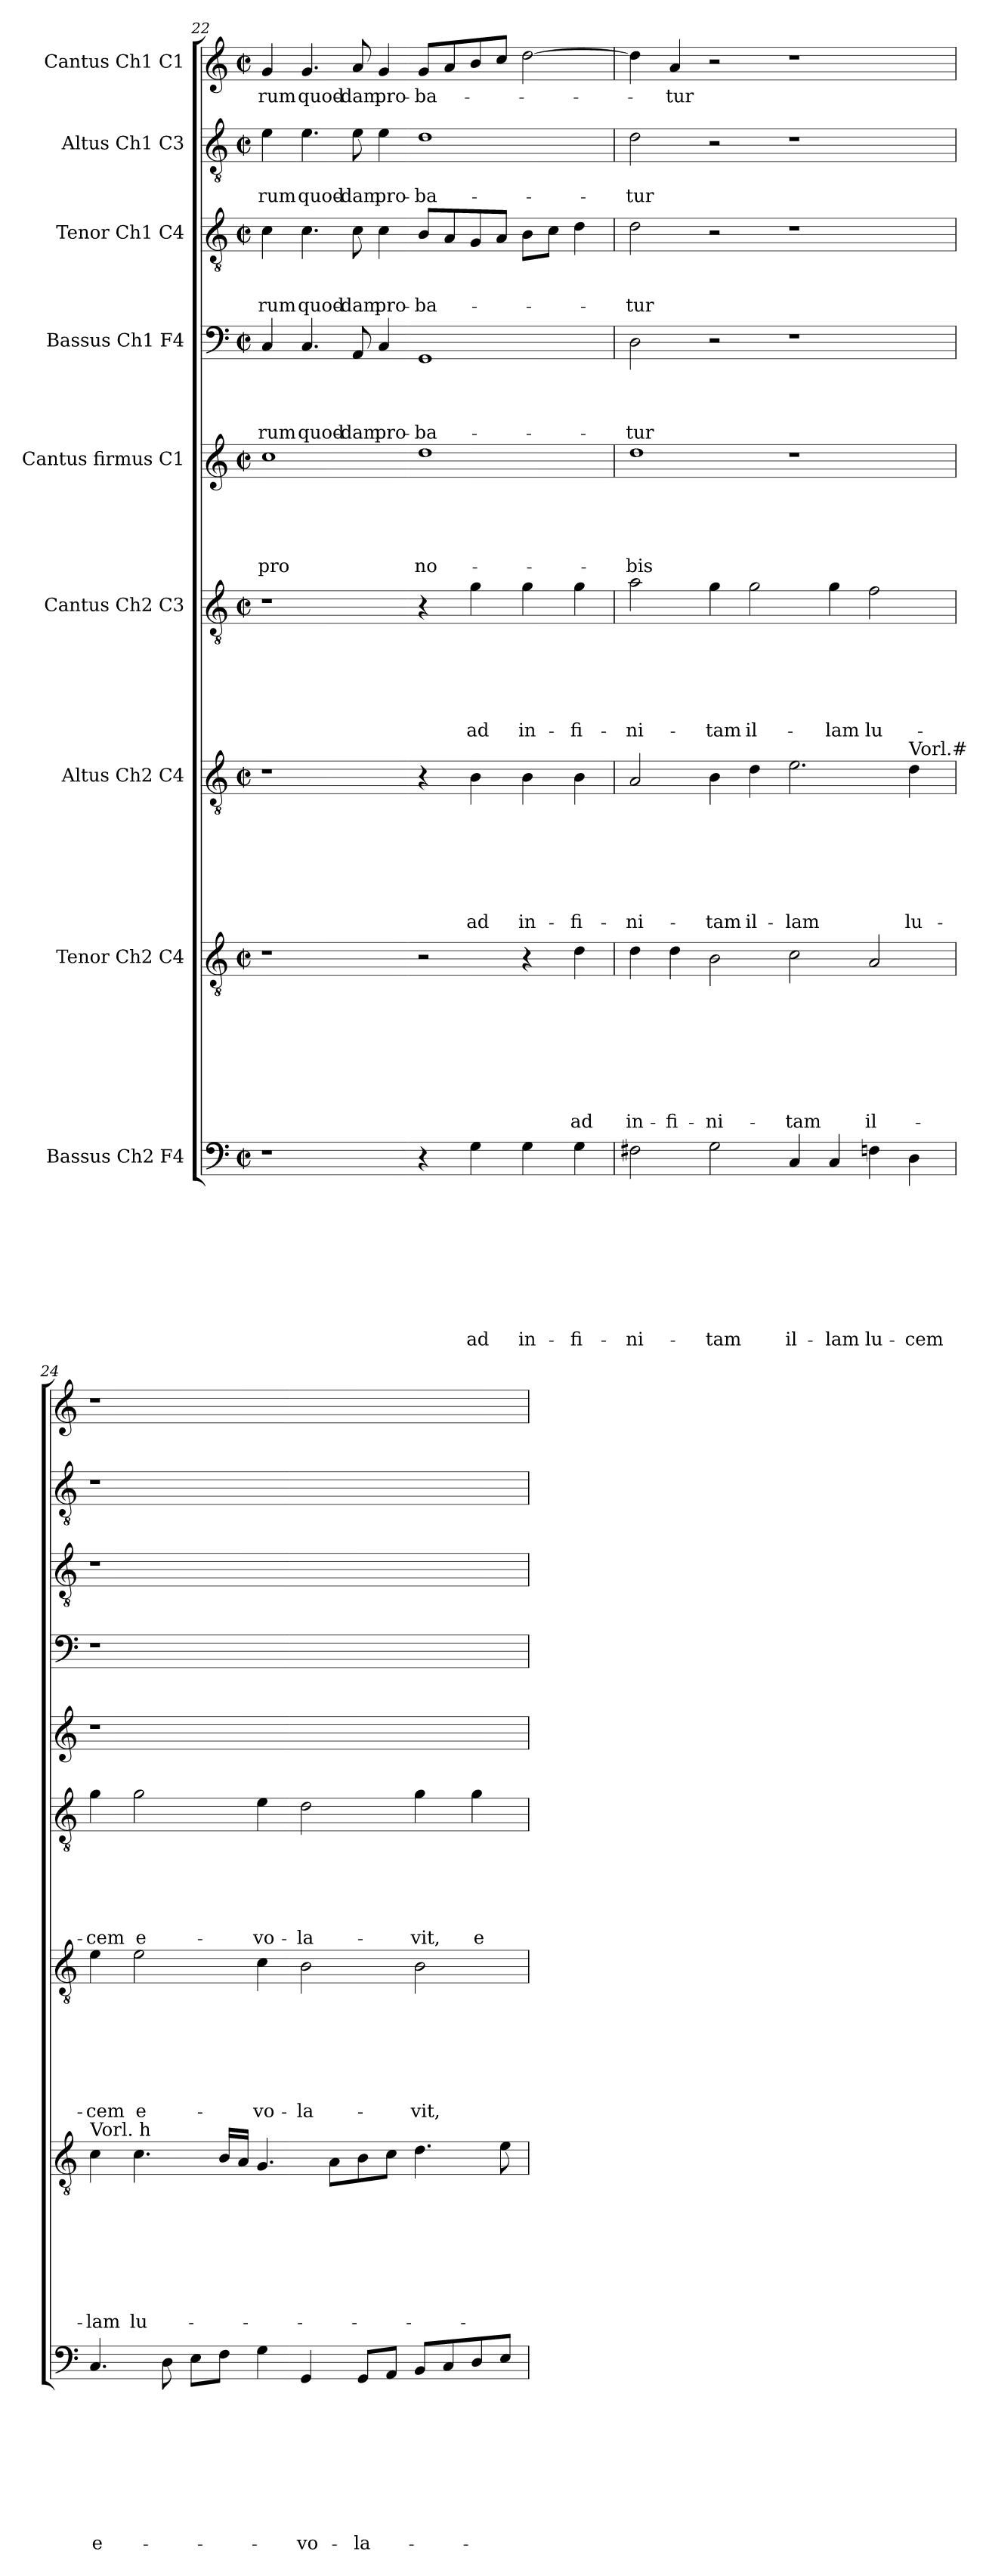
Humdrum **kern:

**kern	**text	**text	**text	**text	**text	**text	**text	**text	**text	**kern	**text	**text	**text	**text	**text	**text	**text	**text	**kern	**text	**text	**text	**text	**text	**text	**text	**kern	**text	**text	**text	**text	**text	**text	**kern	**text	**text	**text	**text	**text	**kern	**text	**text	**text	**text	**kern	**text	**text	**text	**kern	**text	**text	**kern	**text
*part9	*part9	*part9	*part9	*part9	*part9	*part9	*part9	*part9	*part9	*part8	*part8	*part8	*part8	*part8	*part8	*part8	*part8	*part8	*part7	*part7	*part7	*part7	*part7	*part7	*part7	*part7	*part6	*part6	*part6	*part6	*part6	*part6	*part6	*part5	*part5	*part5	*part5	*part5	*part5	*part4	*part4	*part4	*part4	*part4	*part3	*part3	*part3	*part3	*part2	*part2	*part2	*part1	*part1
*staff9	*staff9	*staff9	*staff9	*staff9	*staff9	*staff9	*staff9	*staff9	*staff9	*staff8	*staff8	*staff8	*staff8	*staff8	*staff8	*staff8	*staff8	*staff8	*staff7	*staff7	*staff7	*staff7	*staff7	*staff7	*staff7	*staff7	*staff6	*staff6	*staff6	*staff6	*staff6	*staff6	*staff6	*staff5	*staff5	*staff5	*staff5	*staff5	*staff5	*staff4	*staff4	*staff4	*staff4	*staff4	*staff3	*staff3	*staff3	*staff3	*staff2	*staff2	*staff2	*staff1	*staff1
*I"Bassus Ch2 F4	*	*	*	*	*	*	*	*	*	*I"Tenor Ch2 C4	*	*	*	*	*	*	*	*	*I"Altus Ch2 C4	*	*	*	*	*	*	*	*I"Cantus Ch2 C3	*	*	*	*	*	*	*I"Cantus  firmus C1	*	*	*	*	*	*I"Bassus Ch1 F4	*	*	*	*	*I"Tenor Ch1 C4	*	*	*	*I"Altus Ch1 C3	*	*	*I"Cantus Ch1 C1	*
*clefF4	*	*	*	*	*	*	*	*	*	*clefGv2	*	*	*	*	*	*	*	*	*clefGv2	*	*	*	*	*	*	*	*clefGv2	*	*	*	*	*	*	*clefG2	*	*	*	*	*	*clefF4	*	*	*	*	*clefGv2	*	*	*	*clefGv2	*	*	*clefG2	*
*k[]	*	*	*	*	*	*	*	*	*	*k[]	*	*	*	*	*	*	*	*	*k[]	*	*	*	*	*	*	*	*k[]	*	*	*	*	*	*	*k[]	*	*	*	*	*	*k[]	*	*	*	*	*k[]	*	*	*	*k[]	*	*	*k[]	*
*C:	*	*	*	*	*	*	*	*	*	*C:	*	*	*	*	*	*	*	*	*C:	*	*	*	*	*	*	*	*C:	*	*	*	*	*	*	*C:	*	*	*	*	*	*C:	*	*	*	*	*C:	*	*	*	*C:	*	*	*C:	*
*M2/2	*	*	*	*	*	*	*	*	*	*M2/2	*	*	*	*	*	*	*	*	*M2/2	*	*	*	*	*	*	*	*M2/2	*	*	*	*	*	*	*M2/2	*	*	*	*	*	*M2/2	*	*	*	*	*M2/2	*	*	*	*M2/2	*	*	*M2/2	*
*met(c|)	*	*	*	*	*	*	*	*	*	*met(c|)	*	*	*	*	*	*	*	*	*met(c|)	*	*	*	*	*	*	*	*met(c|)	*	*	*	*	*	*	*met(c|)	*	*	*	*	*	*met(c|)	*	*	*	*	*met(c|)	*	*	*	*met(c|)	*	*	*met(c|)	*
=22	=22	=22	=22	=22	=22	=22	=22	=22	=22	=22	=22	=22	=22	=22	=22	=22	=22	=22	=22	=22	=22	=22	=22	=22	=22	=22	=22	=22	=22	=22	=22	=22	=22	=22	=22	=22	=22	=22	=22	=22	=22	=22	=22	=22	=22	=22	=22	=22	=22	=22	=22	=22	=22
1r	.	.	.	.	.	.	.	.	.	1r	.	.	.	.	.	.	.	.	1r	.	.	.	.	.	.	.	1r	.	.	.	.	.	.	1cc	.	.	.	.	pro	4C/	.	.	.	-rum	4c\	.	.	-rum	4e\	.	-rum	4g/	-rum
.	.	.	.	.	.	.	.	.	.	.	.	.	.	.	.	.	.	.	.	.	.	.	.	.	.	.	.	.	.	.	.	.	.	.	.	.	.	.	.	4.C/	.	.	.	quod-	4.c\	.	.	quod-	4.e\	.	quod-	4.g/	quod-
.	.	.	.	.	.	.	.	.	.	.	.	.	.	.	.	.	.	.	.	.	.	.	.	.	.	.	.	.	.	.	.	.	.	.	.	.	.	.	.	8AA/	.	.	.	-dam	8c\	.	.	-dam	8e\	.	-dam	8a/	-dam
.	.	.	.	.	.	.	.	.	.	.	.	.	.	.	.	.	.	.	.	.	.	.	.	.	.	.	.	.	.	.	.	.	.	.	.	.	.	.	.	4C/	.	.	.	pro-	4c\	.	.	pro-	4e\	.	pro-	4g/	pro-
4r	.	.	.	.	.	.	.	.	.	2r	.	.	.	.	.	.	.	.	4r	.	.	.	.	.	.	.	4r	.	.	.	.	.	.	1dd	.	.	.	.	no-	1GG	.	.	.	-ba-	8B/L	.	.	-ba-	1d	.	-ba-	8g/L	-ba-
.	.	.	.	.	.	.	.	.	.	.	.	.	.	.	.	.	.	.	.	.	.	.	.	.	.	.	.	.	.	.	.	.	.	.	.	.	.	.	.	.	.	.	.	.	8A/	.	.	.	.	.	.	8a/	.
4G\	.	.	.	.	.	.	.	.	ad	.	.	.	.	.	.	.	.	.	4B\	.	.	.	.	.	.	ad	4g\	.	.	.	.	.	ad	.	.	.	.	.	.	.	.	.	.	.	8G/	.	.	.	.	.	.	8b/	.
.	.	.	.	.	.	.	.	.	.	.	.	.	.	.	.	.	.	.	.	.	.	.	.	.	.	.	.	.	.	.	.	.	.	.	.	.	.	.	.	.	.	.	.	.	8A/J	.	.	.	.	.	.	8cc/J	.
4G\	.	.	.	.	.	.	.	.	in-	4r	.	.	.	.	.	.	.	.	4B\	.	.	.	.	.	.	in-	4g\	.	.	.	.	.	in-	.	.	.	.	.	.	.	.	.	.	.	8B\L	.	.	.	.	.	.	[2dd\	.
.	.	.	.	.	.	.	.	.	.	.	.	.	.	.	.	.	.	.	.	.	.	.	.	.	.	.	.	.	.	.	.	.	.	.	.	.	.	.	.	.	.	.	.	.	8c\J	.	.	.	.	.	.	.	.
4G\	.	.	.	.	.	.	.	.	-fi-	4d\	.	.	.	.	.	.	.	ad	4B\	.	.	.	.	.	.	-fi-	4g\	.	.	.	.	.	-fi-	.	.	.	.	.	.	.	.	.	.	.	4d\	.	.	.	.	.	.	.	.
=23	=23	=23	=23	=23	=23	=23	=23	=23	=23	=23	=23	=23	=23	=23	=23	=23	=23	=23	=23	=23	=23	=23	=23	=23	=23	=23	=23	=23	=23	=23	=23	=23	=23	=23	=23	=23	=23	=23	=23	=23	=23	=23	=23	=23	=23	=23	=23	=23	=23	=23	=23	=23	=23
2F#X\	.	.	.	.	.	.	.	.	-ni-	4d\	.	.	.	.	.	.	.	in-	2A/	.	.	.	.	.	.	-ni-	2a\	.	.	.	.	.	-ni-	1dd	.	.	.	.	-bis	2D\	.	.	.	-tur	2d\	.	.	-tur	2d\	.	-tur	4dd\]	.
.	.	.	.	.	.	.	.	.	.	4d\	.	.	.	.	.	.	.	-fi-	.	.	.	.	.	.	.	.	.	.	.	.	.	.	.	.	.	.	.	.	.	.	.	.	.	.	.	.	.	.	.	.	.	4a/	-tur
2G\	.	.	.	.	.	.	.	.	-tam	2B\	.	.	.	.	.	.	.	-ni-	4B\	.	.	.	.	.	.	-tam	4g\	.	.	.	.	.	-tam	.	.	.	.	.	.	2r	.	.	.	.	2r	.	.	.	2r	.	.	2r	.
.	.	.	.	.	.	.	.	.	.	.	.	.	.	.	.	.	.	.	4d\	.	.	.	.	.	.	il-	2g\	.	.	.	.	.	il-	.	.	.	.	.	.	.	.	.	.	.	.	.	.	.	.	.	.	.	.
4C/	.	.	.	.	.	.	.	.	il-	2c\	.	.	.	.	.	.	.	-tam	2.e\	.	.	.	.	.	.	-lam	.	.	.	.	.	.	.	1r	.	.	.	.	.	1r	.	.	.	.	1r	.	.	.	1r	.	.	1r	.
4C/	.	.	.	.	.	.	.	.	-lam	.	.	.	.	.	.	.	.	.	.	.	.	.	.	.	.	.	4g\	.	.	.	.	.	-lam	.	.	.	.	.	.	.	.	.	.	.	.	.	.	.	.	.	.	.	.
4Fn\	.	.	.	.	.	.	.	.	lu-	2A/	.	.	.	.	.	.	.	il-	.	.	.	.	.	.	.	.	2f\	.	.	.	.	.	lu-	.	.	.	.	.	.	.	.	.	.	.	.	.	.	.	.	.	.	.	.
!	!	!	!	!	!	!	!	!	!	!	!	!	!	!	!	!	!	!	!LO:TX:a:t=Vorl.#	!	!	!	!	!	!	!	!	!	!	!	!	!	!	!	!	!	!	!	!	!	!	!	!	!	!	!	!	!	!	!	!	!	!
4D\	.	.	.	.	.	.	.	.	-cem	.	.	.	.	.	.	.	.	.	4d\	.	.	.	.	.	.	lu-	.	.	.	.	.	.	.	.	.	.	.	.	.	.	.	.	.	.	.	.	.	.	.	.	.	.	.
=24	=24	=24	=24	=24	=24	=24	=24	=24	=24	=24	=24	=24	=24	=24	=24	=24	=24	=24	=24	=24	=24	=24	=24	=24	=24	=24	=24	=24	=24	=24	=24	=24	=24	=24	=24	=24	=24	=24	=24	=24	=24	=24	=24	=24	=24	=24	=24	=24	=24	=24	=24	=24	=24
!	!	!	!	!	!	!	!	!	!	!LO:TX:a:t=Vorl. h	!	!	!	!	!	!	!	!	!	!	!	!	!	!	!	!	!	!	!	!	!	!	!	!	!	!	!	!	!	!	!	!	!	!	!	!	!	!	!	!	!	!	!
4.C/	.	.	.	.	.	.	.	.	e-	4c\	.	.	.	.	.	.	.	-lam	4e\	.	.	.	.	.	.	-cem	4g\	.	.	.	.	.	-cem	1r	.	.	.	.	.	1r	.	.	.	.	1r	.	.	.	1r	.	.	1r	.
.	.	.	.	.	.	.	.	.	.	4.c\	.	.	.	.	.	.	.	lu-	2e\	.	.	.	.	.	.	e-	2g\	.	.	.	.	.	e-	.	.	.	.	.	.	.	.	.	.	.	.	.	.	.	.	.	.	.	.
8D\	.	.	.	.	.	.	.	.	.	.	.	.	.	.	.	.	.	.	.	.	.	.	.	.	.	.	.	.	.	.	.	.	.	.	.	.	.	.	.	.	.	.	.	.	.	.	.	.	.	.	.	.	.
8E\L	.	.	.	.	.	.	.	.	.	.	.	.	.	.	.	.	.	.	.	.	.	.	.	.	.	.	.	.	.	.	.	.	.	.	.	.	.	.	.	.	.	.	.	.	.	.	.	.	.	.	.	.	.
8F\J	.	.	.	.	.	.	.	.	.	16B/LL	.	.	.	.	.	.	.	.	.	.	.	.	.	.	.	.	.	.	.	.	.	.	.	.	.	.	.	.	.	.	.	.	.	.	.	.	.	.	.	.	.	.	.
.	.	.	.	.	.	.	.	.	.	16A/JJ	.	.	.	.	.	.	.	.	.	.	.	.	.	.	.	.	.	.	.	.	.	.	.	.	.	.	.	.	.	.	.	.	.	.	.	.	.	.	.	.	.	.	.
4G\	.	.	.	.	.	.	.	.	.	4.G/	.	.	.	.	.	.	.	.	4c\	.	.	.	.	.	.	-vo-	4e\	.	.	.	.	.	-vo-	.	.	.	.	.	.	.	.	.	.	.	.	.	.	.	.	.	.	.	.
4GG/	.	.	.	.	.	.	.	.	-vo-	.	.	.	.	.	.	.	.	.	2B\	.	.	.	.	.	.	-la-	2d\	.	.	.	.	.	-la-	1ryy	.	.	.	.	.	1ryy	.	.	.	.	1ryy	.	.	.	1ryy	.	.	1ryy	.
.	.	.	.	.	.	.	.	.	.	8A\L	.	.	.	.	.	.	.	.	.	.	.	.	.	.	.	.	.	.	.	.	.	.	.	.	.	.	.	.	.	.	.	.	.	.	.	.	.	.	.	.	.	.	.
8GG/L	.	.	.	.	.	.	.	.	-la-	8B\	.	.	.	.	.	.	.	.	.	.	.	.	.	.	.	.	.	.	.	.	.	.	.	.	.	.	.	.	.	.	.	.	.	.	.	.	.	.	.	.	.	.	.
8AA/J	.	.	.	.	.	.	.	.	.	8c\J	.	.	.	.	.	.	.	.	.	.	.	.	.	.	.	.	.	.	.	.	.	.	.	.	.	.	.	.	.	.	.	.	.	.	.	.	.	.	.	.	.	.	.
8BB/L	.	.	.	.	.	.	.	.	.	4.d\	.	.	.	.	.	.	.	.	2B\	.	.	.	.	.	.	-vit,	4g\	.	.	.	.	.	-vit,	.	.	.	.	.	.	.	.	.	.	.	.	.	.	.	.	.	.	.	.
8C/	.	.	.	.	.	.	.	.	.	.	.	.	.	.	.	.	.	.	.	.	.	.	.	.	.	.	.	.	.	.	.	.	.	.	.	.	.	.	.	.	.	.	.	.	.	.	.	.	.	.	.	.	.
8D/	.	.	.	.	.	.	.	.	.	.	.	.	.	.	.	.	.	.	.	.	.	.	.	.	.	.	4g\	.	.	.	.	.	e-	.	.	.	.	.	.	.	.	.	.	.	.	.	.	.	.	.	.	.	.
8E/J	.	.	.	.	.	.	.	.	.	8e\	.	.	.	.	.	.	.	.	.	.	.	.	.	.	.	.	.	.	.	.	.	.	.	.	.	.	.	.	.	.	.	.	.	.	.	.	.	.	.	.	.	.	.
=	=	=	=	=	=	=	=	=	=	=	=	=	=	=	=	=	=	=	=	=	=	=	=	=	=	=	=	=	=	=	=	=	=	=	=	=	=	=	=	=	=	=	=	=	=	=	=	=	=	=	=	=	=
*-	*-	*-	*-	*-	*-	*-	*-	*-	*-	*-	*-	*-	*-	*-	*-	*-	*-	*-	*-	*-	*-	*-	*-	*-	*-	*-	*-	*-	*-	*-	*-	*-	*-	*-	*-	*-	*-	*-	*-	*-	*-	*-	*-	*-	*-	*-	*-	*-	*-	*-	*-	*-	*-
